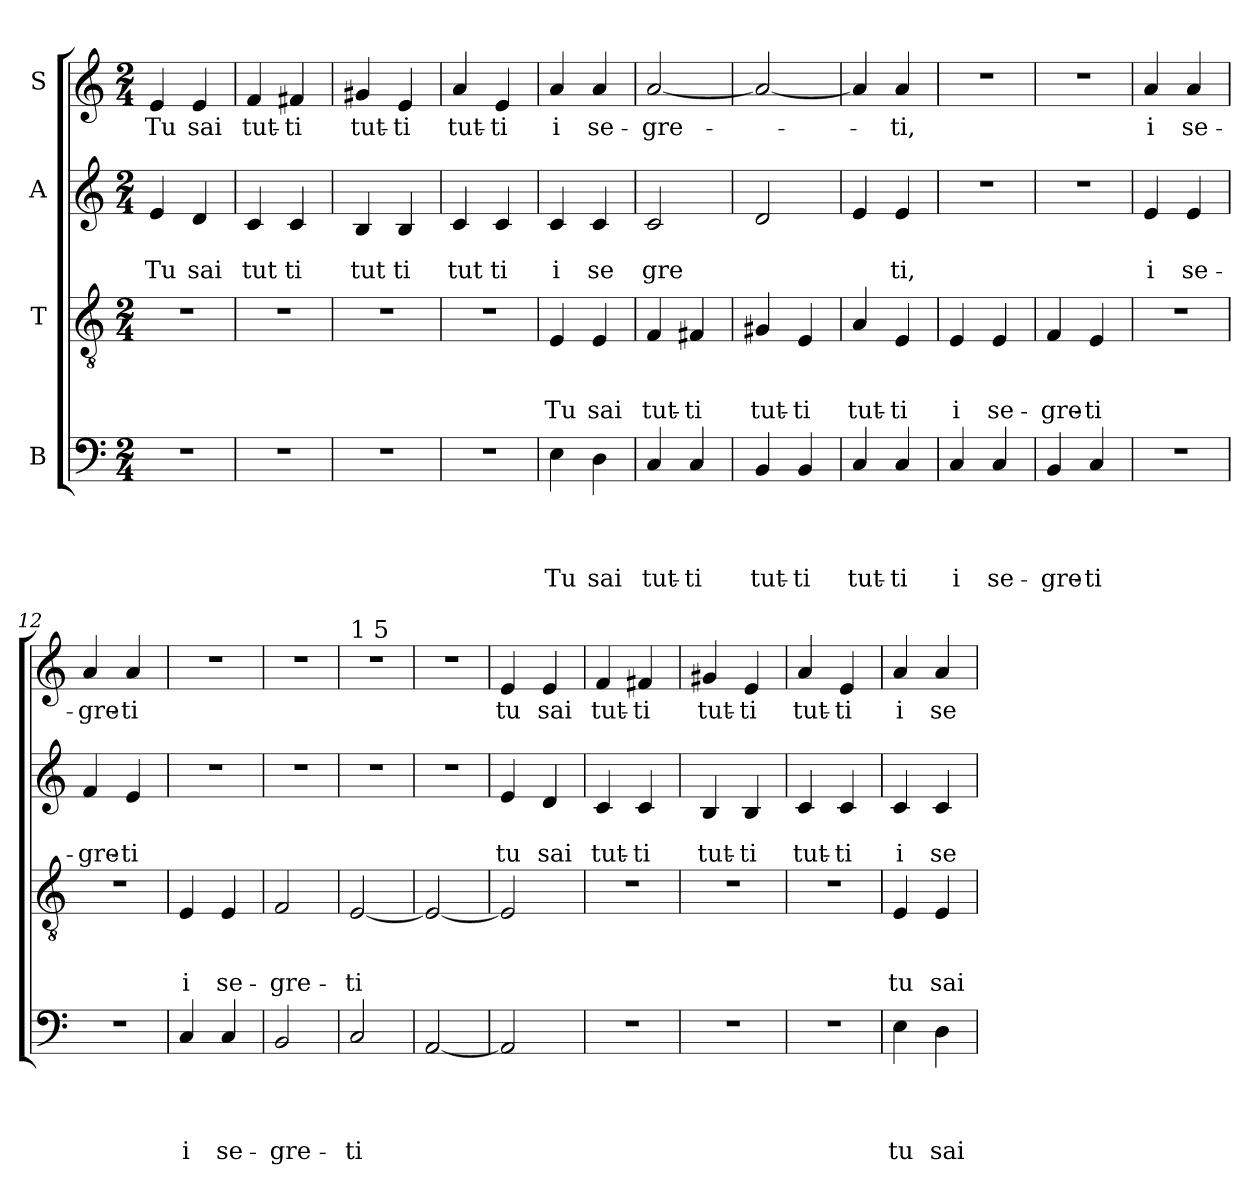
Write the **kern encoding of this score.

**kern	**text	**text	**text	**text	**kern	**text	**text	**text	**kern	**text	**text	**kern	**text
*part4	*part4	*part4	*part4	*part4	*part3	*part3	*part3	*part3	*part2	*part2	*part2	*part1	*part1
*staff4	*staff4	*staff4	*staff4	*staff4	*staff3	*staff3	*staff3	*staff3	*staff2	*staff2	*staff2	*staff1	*staff1
*I"B	*	*	*	*	*I"T	*	*	*	*I"A	*	*	*I"S	*
*clefF4	*	*	*	*	*clefGv2	*	*	*	*clefG2	*	*	*clefG2	*
*k[]	*	*	*	*	*k[]	*	*	*	*k[]	*	*	*k[]	*
*C:	*	*	*	*	*C:	*	*	*	*C:	*	*	*C:	*
*M2/4	*	*	*	*	*M2/4	*	*	*	*M2/4	*	*	*M2/4	*
=1	=1	=1	=1	=1	=1	=1	=1	=1	=1	=1	=1	=1	=1
!LO:N:vis=1	!	!	!	!	!LO:N:vis=1	!	!	!	!	!	!LO:LY:b	!	!LO:LY:b
2r	.	.	.	.	2r	.	.	.	4e/	.	Tu	4e/	Tu
!	!	!	!	!	!	!	!	!	!	!	!LO:LY:b	!	!LO:LY:b
.	.	.	.	.	.	.	.	.	4d/	.	sai	4e/	sai
=2	=2	=2	=2	=2	=2	=2	=2	=2	=2	=2	=2	=2	=2
!LO:N:vis=1	!	!	!	!	!LO:N:vis=1	!	!	!	!	!	!LO:LY:b	!	!LO:LY:b
2r	.	.	.	.	2r	.	.	.	4c/	.	tut	4f/	tut-
!	!	!	!	!	!	!	!	!	!	!	!LO:LY:b	!	!LO:LY:b
.	.	.	.	.	.	.	.	.	4c/	.	ti	4f#X/	-ti
=3	=3	=3	=3	=3	=3	=3	=3	=3	=3	=3	=3	=3	=3
!LO:N:vis=1	!	!	!	!	!LO:N:vis=1	!	!	!	!	!	!LO:LY:b	!	!LO:LY:b
2r	.	.	.	.	2r	.	.	.	4B/	.	tut	4g#X/	tut-
!	!	!	!	!	!	!	!	!	!	!	!LO:LY:b	!	!LO:LY:b
.	.	.	.	.	.	.	.	.	4B/	.	ti	4e/	-ti
=4	=4	=4	=4	=4	=4	=4	=4	=4	=4	=4	=4	=4	=4
!LO:N:vis=1	!	!	!	!	!LO:N:vis=1	!	!	!	!	!	!LO:LY:b	!	!LO:LY:b
2r	.	.	.	.	2r	.	.	.	4c/	.	tut	4a/	tut-
!	!	!	!	!	!	!	!	!	!	!	!LO:LY:b	!	!LO:LY:b
.	.	.	.	.	.	.	.	.	4c/	.	ti	4e/	-ti
=5	=5	=5	=5	=5	=5	=5	=5	=5	=5	=5	=5	=5	=5
!	!	!	!	!LO:LY:b	!	!	!	!LO:LY:b	!	!	!LO:LY:b	!	!LO:LY:b
4E\	.	.	.	Tu	4E/	.	.	Tu	4c/	.	i	4a/	i
!	!	!	!	!LO:LY:b	!	!	!	!LO:LY:b	!	!	!LO:LY:b	!	!LO:LY:b
4D\	.	.	.	sai	4E/	.	.	sai	4c/	.	se	4a/	se-
=6	=6	=6	=6	=6	=6	=6	=6	=6	=6	=6	=6	=6	=6
!	!	!	!	!LO:LY:b	!	!	!	!LO:LY:b	!	!	!LO:LY:b	!	!LO:LY:b
4C/	.	.	.	tut-	4F/	.	.	tut-	2c/	.	gre	[<2a/	-gre-
!	!	!	!	!LO:LY:b	!	!	!	!LO:LY:b	!	!	!	!	!
4C/	.	.	.	-ti	4F#X/	.	.	-ti	.	.	.	.	.
=7	=7	=7	=7	=7	=7	=7	=7	=7	=7	=7	=7	=7	=7
!	!	!	!	!LO:LY:b	!	!	!	!LO:LY:b	!	!	!	!	!
4BB/	.	.	.	tut-	4G#X/	.	.	tut-	2d/	.	.	2a/_	.
!	!	!	!	!LO:LY:b	!	!	!	!LO:LY:b	!	!	!	!	!
4BB/	.	.	.	-ti	4E/	.	.	-ti	.	.	.	.	.
=8	=8	=8	=8	=8	=8	=8	=8	=8	=8	=8	=8	=8	=8
!	!	!	!	!LO:LY:b	!	!	!	!LO:LY:b	!	!	!	!	!
4C/	.	.	.	tut-	4A/	.	.	tut-	4e/	.	.	4a/]	.
!	!	!	!	!LO:LY:b	!	!	!	!LO:LY:b	!	!	!LO:LY:b	!	!LO:LY:b
4C/	.	.	.	-ti	4E/	.	.	-ti	4e/	.	ti,	4a/	-ti,
=9	=9	=9	=9	=9	=9	=9	=9	=9	=9	=9	=9	=9	=9
!	!	!	!	!LO:LY:b	!	!	!	!LO:LY:b	!LO:N:vis=1	!	!	!LO:N:vis=1	!
4C/	.	.	.	i	4E/	.	.	i	2r	.	.	2r	.
!	!	!	!	!LO:LY:b	!	!	!	!LO:LY:b	!	!	!	!	!
4C/	.	.	.	se-	4E/	.	.	se-	.	.	.	.	.
=10	=10	=10	=10	=10	=10	=10	=10	=10	=10	=10	=10	=10	=10
!	!	!	!	!LO:LY:b	!	!	!	!LO:LY:b	!LO:N:vis=1	!	!	!LO:N:vis=1	!
4BB/	.	.	.	-gre-	4F/	.	.	-gre-	2r	.	.	2r	.
!	!	!	!	!LO:LY:b	!	!	!	!LO:LY:b	!	!	!	!	!
4C/	.	.	.	-ti	4E/	.	.	-ti	.	.	.	.	.
=11	=11	=11	=11	=11	=11	=11	=11	=11	=11	=11	=11	=11	=11
!LO:N:vis=1	!	!	!	!	!LO:N:vis=1	!	!	!	!	!	!LO:LY:b	!	!LO:LY:b
2r	.	.	.	.	2r	.	.	.	4e/	.	i	4a/	i
!	!	!	!	!	!	!	!	!	!	!	!LO:LY:b	!	!LO:LY:b
.	.	.	.	.	.	.	.	.	4e/	.	se-	4a/	se-
=12	=12	=12	=12	=12	=12	=12	=12	=12	=12	=12	=12	=12	=12
!LO:N:vis=1	!	!	!	!	!LO:N:vis=1	!	!	!	!	!	!LO:LY:b	!	!LO:LY:b
2r	.	.	.	.	2r	.	.	.	4f/	.	-gre-	4a/	-gre-
!	!	!	!	!	!	!	!	!	!	!	!LO:LY:b	!	!LO:LY:b
.	.	.	.	.	.	.	.	.	4e/	.	-ti	4a/	-ti
=13	=13	=13	=13	=13	=13	=13	=13	=13	=13	=13	=13	=13	=13
!	!	!	!	!LO:LY:b	!	!	!	!LO:LY:b	!LO:N:vis=1	!	!	!LO:N:vis=1	!
4C/	.	.	.	i	4E/	.	.	i	2r	.	.	2r	.
!	!	!	!	!LO:LY:b	!	!	!	!LO:LY:b	!	!	!	!	!
4C/	.	.	.	se-	4E/	.	.	se-	.	.	.	.	.
=14	=14	=14	=14	=14	=14	=14	=14	=14	=14	=14	=14	=14	=14
!	!	!	!	!LO:LY:b	!	!	!	!LO:LY:b	!LO:N:vis=1	!	!	!LO:N:vis=1	!
2BB/	.	.	.	-gre-	2F/	.	.	-gre-	2r	.	.	2r	.
!!LO:LB:g=z
=15	=15	=15	=15	=15	=15	=15	=15	=15	=15	=15	=15	=15	=15
!	!	!	!	!	!	!	!	!	!	!	!	!LO:TX:a:t=1 5	!
!	!	!	!	!LO:LY:b	!	!	!	!LO:LY:b	!LO:N:vis=1	!	!	!LO:N:vis=1	!
2C/	.	.	.	-ti	[<2E/	.	.	-ti	2r	.	.	2r	.
=16	=16	=16	=16	=16	=16	=16	=16	=16	=16	=16	=16	=16	=16
!	!	!	!	!	!	!	!	!	!LO:N:vis=1	!	!	!LO:N:vis=1	!
[<2AA/	.	.	.	.	2E/_	.	.	.	2r	.	.	2r	.
=17	=17	=17	=17	=17	=17	=17	=17	=17	=17	=17	=17	=17	=17
!	!	!	!	!	!	!	!	!	!	!	!LO:LY:b	!	!LO:LY:b
2AA/]	.	.	.	.	2E/]	.	.	.	4e/	.	tu	4e/	tu
!	!	!	!	!	!	!	!	!	!	!	!LO:LY:b	!	!LO:LY:b
.	.	.	.	.	.	.	.	.	4d/	.	sai	4e/	sai
=18	=18	=18	=18	=18	=18	=18	=18	=18	=18	=18	=18	=18	=18
!LO:N:vis=1	!	!	!	!	!LO:N:vis=1	!	!	!	!	!	!LO:LY:b	!	!LO:LY:b
2r	.	.	.	.	2r	.	.	.	4c/	.	tut-	4f/	tut-
!	!	!	!	!	!	!	!	!	!	!	!LO:LY:b	!	!LO:LY:b
.	.	.	.	.	.	.	.	.	4c/	.	-ti	4f#X/	-ti
=19	=19	=19	=19	=19	=19	=19	=19	=19	=19	=19	=19	=19	=19
!LO:N:vis=1	!	!	!	!	!LO:N:vis=1	!	!	!	!	!	!LO:LY:b	!	!LO:LY:b
2r	.	.	.	.	2r	.	.	.	4B/	.	tut-	4g#X/	tut-
!	!	!	!	!	!	!	!	!	!	!	!LO:LY:b	!	!LO:LY:b
.	.	.	.	.	.	.	.	.	4B/	.	-ti	4e/	-ti
=20	=20	=20	=20	=20	=20	=20	=20	=20	=20	=20	=20	=20	=20
!LO:N:vis=1	!	!	!	!	!LO:N:vis=1	!	!	!	!	!	!LO:LY:b	!	!LO:LY:b
2r	.	.	.	.	2r	.	.	.	4c/	.	tut-	4a/	tut-
!	!	!	!	!	!	!	!	!	!	!	!LO:LY:b	!	!LO:LY:b
.	.	.	.	.	.	.	.	.	4c/	.	-ti	4e/	-ti
=21	=21	=21	=21	=21	=21	=21	=21	=21	=21	=21	=21	=21	=21
!	!	!	!	!LO:LY:b	!	!	!	!LO:LY:b	!	!	!LO:LY:b	!	!LO:LY:b
4E\	.	.	.	tu	4E/	.	.	tu	4c/	.	i	4a/	i
!	!	!	!	!LO:LY:b	!	!	!	!LO:LY:b	!	!	!LO:LY:b	!	!LO:LY:b
4D\	.	.	.	sai	4E/	.	.	sai	4c/	.	se-	4a/	se-
=	=	=	=	=	=	=	=	=	=	=	=	=	=
*-	*-	*-	*-	*-	*-	*-	*-	*-	*-	*-	*-	*-	*-
